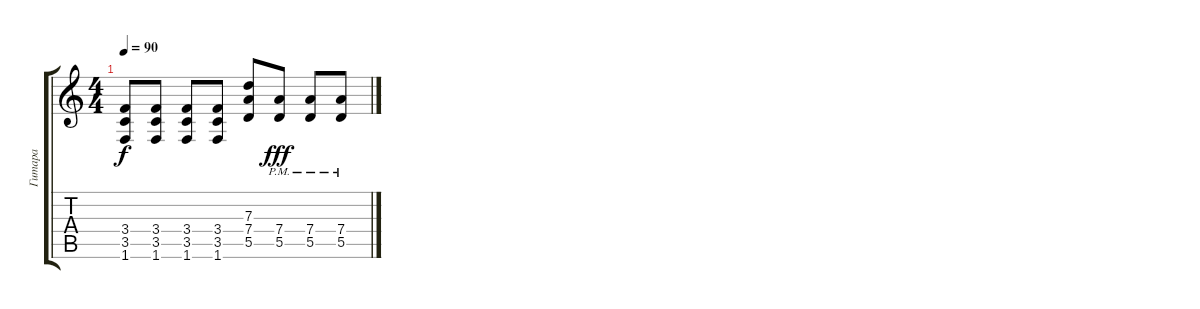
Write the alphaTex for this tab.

\track ("Гитара" "Гитара") {instrument distortionguitar}
\staff {score tabs}
\tuning (E4 B3 G3 D3 A2 E2) {hide}
\ts (4 4)
\tempo 90
\clef g2
\ks c
(3.4 3.5 1.6).8{dy f} (3.4 3.5 1.6).8 (3.4 3.5 1.6).8 (3.4 3.5 1.6).8 (7.3 7.4 5.5).8 (7.4{pm} 5.5{pm}).8{dy fff} (7.4{pm} 5.5{pm}).8 (7.4{pm} 5.5{pm}).8
